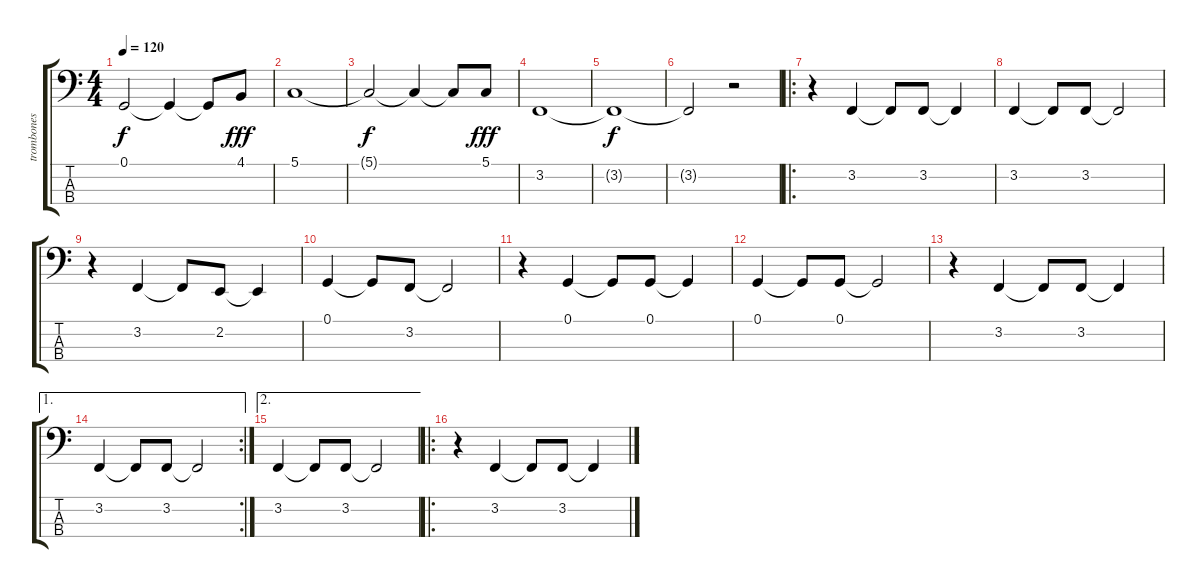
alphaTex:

\track ("trombones" "trombones") {instrument trombone}
\staff {score tabs}
\tuning (G2 D2 A1 E1) {hide}
\ts (4 4)
\tempo 120
\clef f4
\ks c
0.1{t}.2{dy f} 0.1{t}.4 0.1{t}.8 4.1.8{dy fff} |
5.1.1 |
5.1{t}.2{dy f} 5.1{t}.4 5.1{t}.8 5.1.8{dy fff} |
3.2.1 |
3.2{t}.1{dy f} |
3.2{t}.2 r.2 |
\ro
r.4 3.2.4 3.2{t}.8 3.2.8 3.2{t}.4 |
3.2.4 3.2{t}.8 3.2.8 3.2{t}.2 |
r.4 3.2.4 3.2{t}.8 2.2.8 2.2{t}.4 |
0.1.4 0.1{t}.8 3.2.8 3.2{t}.2 |
r.4 0.1.4 0.1{t}.8 0.1.8 0.1{t}.4 |
0.1.4 0.1{t}.8 0.1.8 0.1{t}.2 |
r.4 3.2.4 3.2{t}.8 3.2.8 3.2{t}.4 |
\ae 1
\rc 2
3.2.4 3.2{t}.8 3.2.8 3.2{t}.2 |
\ae 2
3.2.4 3.2{t}.8 3.2.8 3.2{t}.2 |
\ro
r.4 3.2.4 3.2{t}.8 3.2.8 3.2{t}.4
